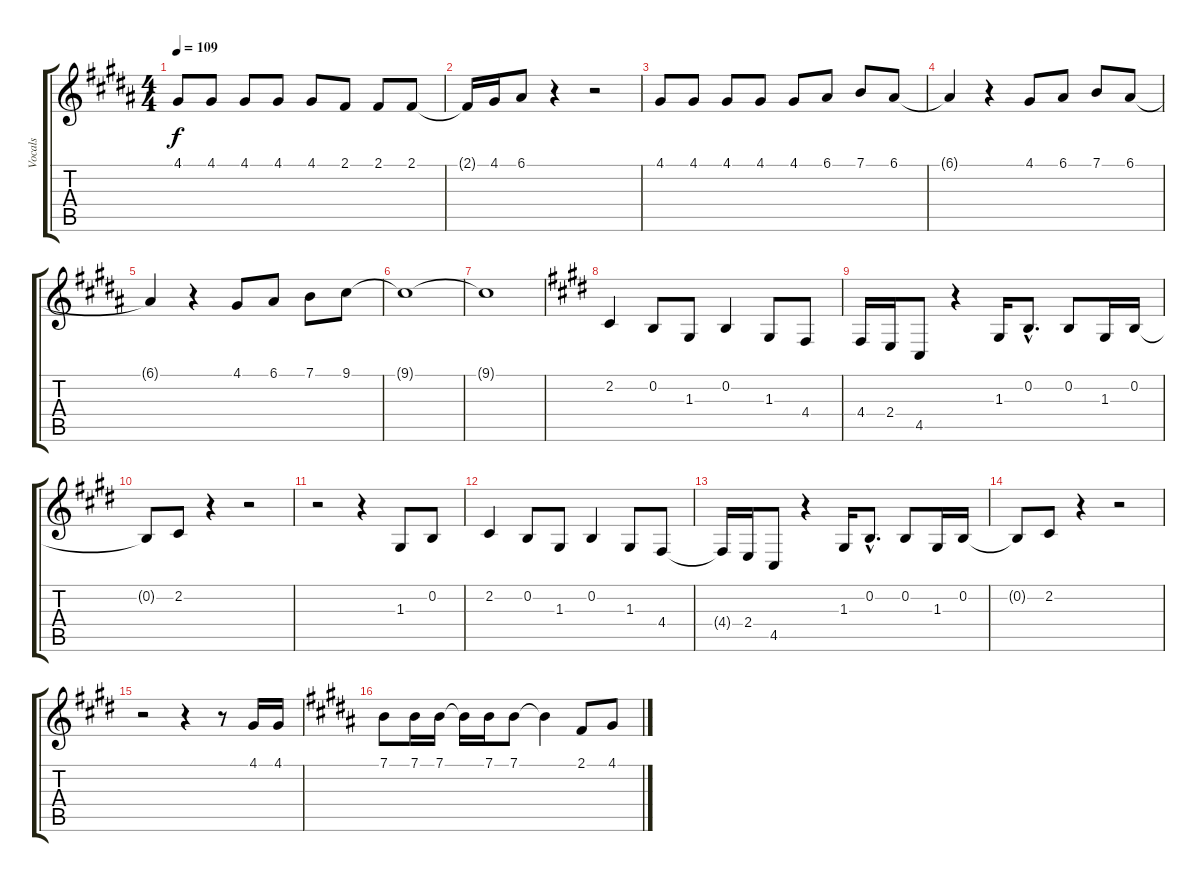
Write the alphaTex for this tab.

\track ("Vocals" "Vocals") {instrument trumpet}
\staff {score tabs}
\tuning (E4 B3 G3 D3 A2 E2) {hide}
\ts (4 4)
\tempo 109
\clef g2
\ks b
4.1.8{dy f} 4.1.8 4.1.8 4.1.8 4.1.8 2.1.8 2.1.8 2.1.8 |
2.1{t}.16 4.1.16 6.1.8 r.4 r.2 |
4.1.8 4.1.8 4.1.8 4.1.8 4.1.8 6.1.8 7.1.8 6.1.8 |
6.1{t}.4 r.4 4.1.8 6.1.8 7.1.8 6.1.8 |
6.1{t}.4 r.4 4.1.8 6.1.8 7.1.8 9.1.8 |
9.1{t}.1 |
9.1{t}.1 |
\ks e
2.2.4 0.2.8 1.3.8 0.2.4 1.3.8 4.4.8 |
4.4.16 2.4.16 4.5.8 r.4 1.3.16 0.2{hac}.8{d} 0.2.8 1.3.16 0.2.16 |
0.2{t}.8 2.2.8 r.4 r.2 |
r.2 r.4 1.3.8 0.2.8 |
2.2.4 0.2.8 1.3.8 0.2.4 1.3.8 4.4.8 |
4.4{t}.16 2.4.16 4.5.8 r.4 1.3.16 0.2{hac}.8{d} 0.2.8 1.3.16 0.2.16 |
0.2{t}.8 2.2.8 r.4 r.2 |
r.2 r.4 r.8 4.1.16 4.1.16 |
\ks b
7.1.8 7.1.16 7.1.16 7.1{t}.16 7.1.16 7.1.8 7.1{t}.4 2.1.8 4.1.8
